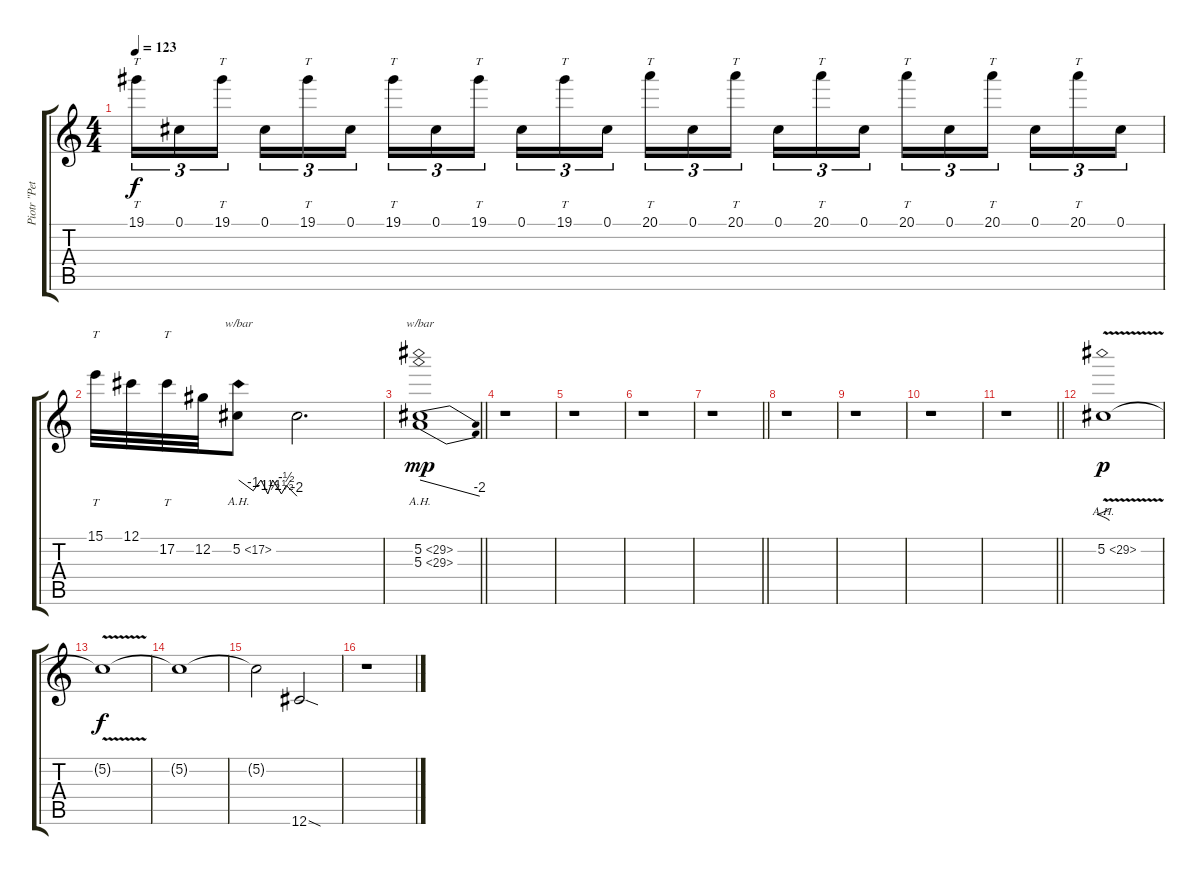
\track ("Piotr \"Peter\" Wiwczarek (Lead)" "Piotr \"Pet") {instrument distortionguitar}
\staff {score tabs}
\tuning (Db4 Ab3 E3 B2 Gb2 Db2) {hide}
\ts (4 4)
\tempo 123
\clef g2
\ks c
19.1.16{tt tu (3 2) dy f} 0.1.16{tu (3 2)} 19.1.16{tt tu (3 2) beam splitsecondary} 0.1.16{tu (3 2)} 19.1.16{tt tu (3 2)} 0.1.16{tu (3 2)} 19.1.16{tt tu (3 2)} 0.1.16{tu (3 2)} 19.1.16{tt tu (3 2) beam splitsecondary} 0.1.16{tu (3 2)} 19.1.16{tt tu (3 2)} 0.1.16{tu (3 2)} 20.1.16{tt tu (3 2)} 0.1.16{tu (3 2)} 20.1.16{tt tu (3 2) beam splitsecondary} 0.1.16{tu (3 2)} 20.1.16{tt tu (3 2)} 0.1.16{tu (3 2)} 20.1.16{tt tu (3 2)} 0.1.16{tu (3 2)} 20.1.16{tt tu (3 2) beam splitsecondary} 0.1.16{tu (3 2)} 20.1.16{tt tu (3 2)} 0.1.16{tu (3 2)} |
15.1.32{tt} 12.1.32 17.2.32{tt} 12.2.32 5.2{ah 12}.8{tbe (custom default 0 0 15 -4 23 0 30 -6 35 0 44 -6 49 -2 60 -8)} 5.2{t}.2{d} |
\barLineRight lightlight
(5.2{ah 24} 5.3{ah 24}).1{tbe (dive default 0 0 60 -8) dy mp} |
r.1 |
r.1 |
r.1 |
\barLineRight lightlight
r.1 |
r.1 |
r.1 |
r.1 |
\barLineRight lightlight
r.1 |
5.2{ah 24 v}.1{f dy p} |
5.2{t}.1{dy f} |
5.2{t}.1 |
5.2{t}.2 12.6{sod}.2 |
r.1
